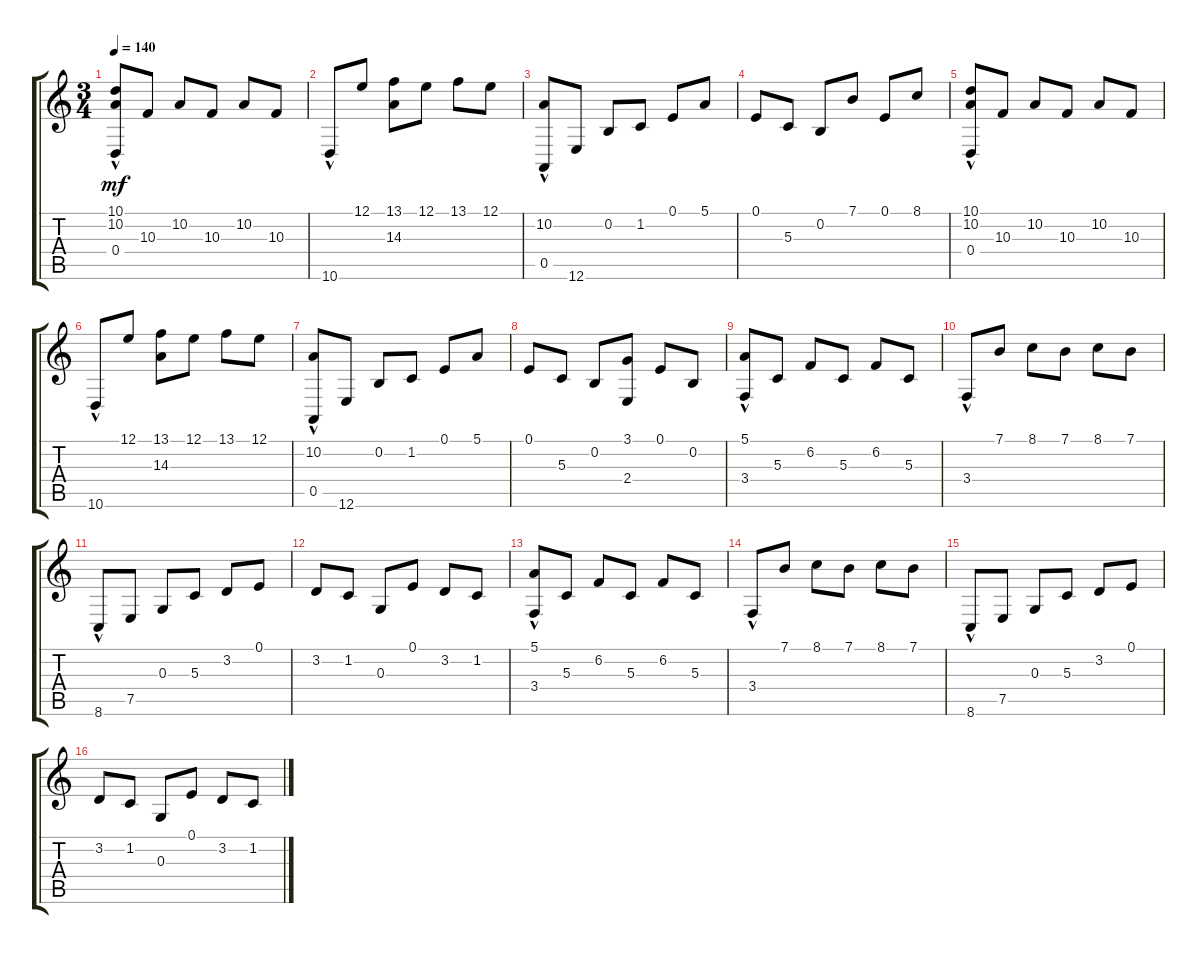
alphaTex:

\track "" {instrument harmonica}
\staff {score tabs}
\tuning (E4 B3 G3 D3 A2 E2) {hide}
\ts (3 4)
\tempo 140
\clef g2
\ks c
(10.1 10.2 0.4{hac}).8{dy mf} 10.3.8 10.2.8 10.3.8 10.2.8 10.3.8 |
10.6{hac}.8 12.1.8 (13.1 14.3).8 12.1.8 13.1.8 12.1.8 |
(10.2 0.5{hac}).8 12.6.8 0.2.8 1.2.8 0.1.8 5.1.8 |
0.1.8 5.3.8 0.2.8 7.1.8 0.1.8 8.1.8 |
(10.1 10.2 0.4{hac}).8 10.3.8 10.2.8 10.3.8 10.2.8 10.3.8 |
10.6{hac}.8 12.1.8 (13.1 14.3).8 12.1.8 13.1.8 12.1.8 |
(10.2 0.5{hac}).8 12.6.8 0.2.8 1.2.8 0.1.8 5.1.8 |
0.1.8 5.3.8 0.2.8 (3.1 2.4).8 0.1.8 0.2.8 |
(5.1 3.4{hac}).8 5.3.8 6.2.8 5.3.8 6.2.8 5.3.8 |
3.4{hac}.8 7.1.8 8.1.8 7.1.8 8.1.8 7.1.8 |
8.6{hac}.8 7.5.8 0.3.8 5.3.8 3.2.8 0.1.8 |
3.2.8 1.2.8 0.3.8 0.1.8 3.2.8 1.2.8 |
(5.1 3.4{hac}).8 5.3.8 6.2.8 5.3.8 6.2.8 5.3.8 |
3.4{hac}.8 7.1.8 8.1.8 7.1.8 8.1.8 7.1.8 |
8.6{hac}.8 7.5.8 0.3.8 5.3.8 3.2.8 0.1.8 |
3.2.8 1.2.8 0.3.8 0.1.8 3.2.8 1.2.8
